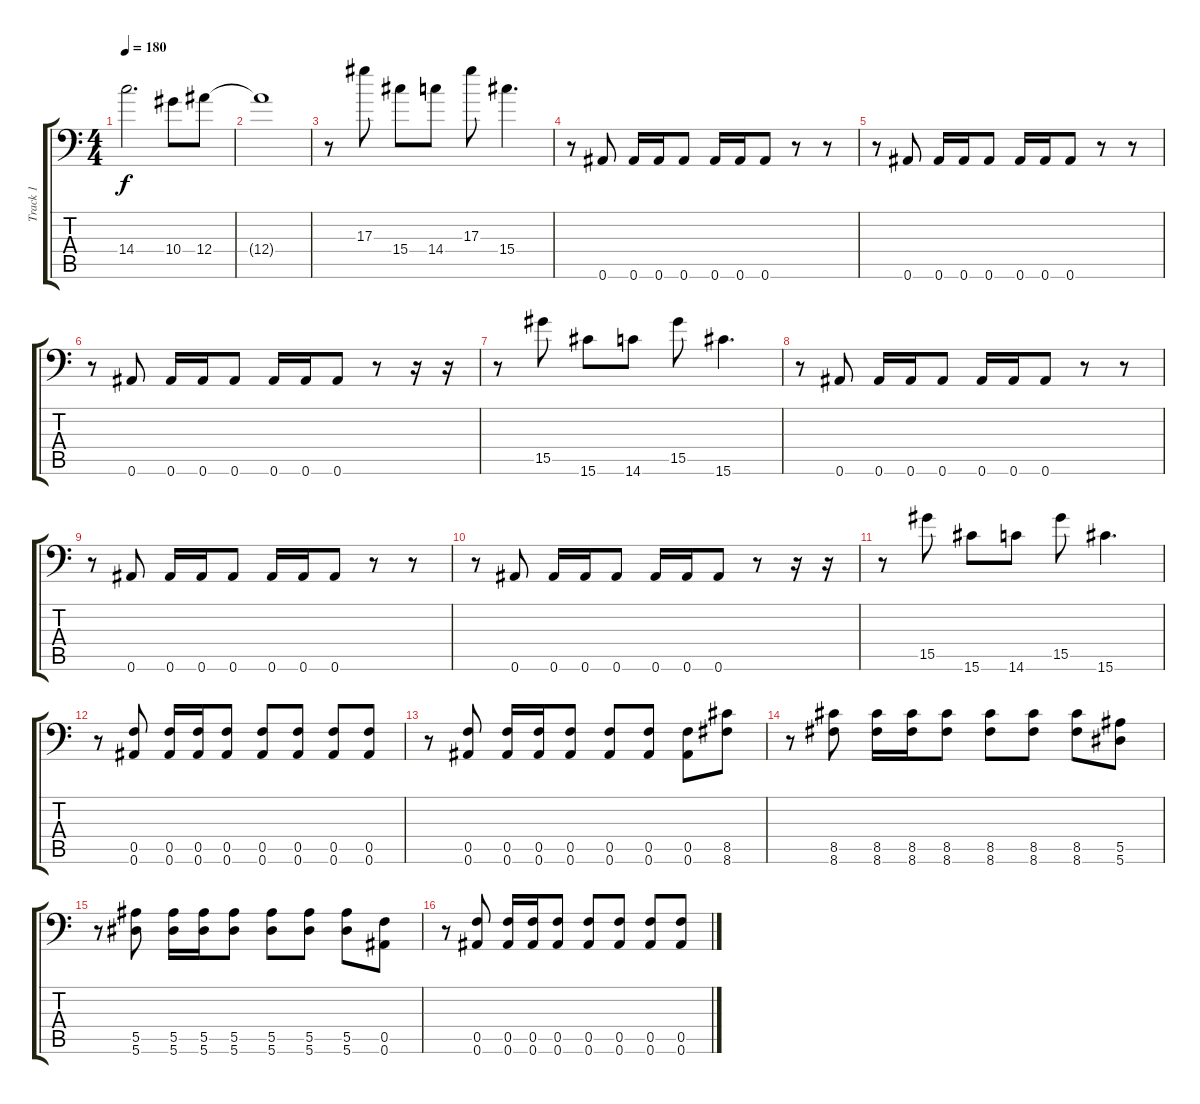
\track ("Track 1" "Track 1") {instrument overdrivenguitar}
\staff {score tabs}
\tuning (C4 G3 Eb3 Bb2 F2 Bb1) {hide}
\ts (4 4)
\tempo 180
\clef f4
\ks c
14.4{t}.2{d dy f} 10.4.8 12.4.8 |
12.4{t}.1 |
r.8 17.3.8 15.4.8 14.4.8 17.3.8 15.4.4{d} |
r.8 0.6.8 0.6.16 0.6.16 0.6.8 0.6.16 0.6.16 0.6.8 r.8 r.8 |
r.8 0.6.8 0.6.16 0.6.16 0.6.8 0.6.16 0.6.16 0.6.8 r.8 r.8 |
r.8 0.6.8 0.6.16 0.6.16 0.6.8 0.6.16 0.6.16 0.6.8 r.8 r.16 r.16 |
r.8 15.5.8 15.6.8 14.6.8 15.5.8 15.6.4{d} |
r.8 0.6.8 0.6.16 0.6.16 0.6.8 0.6.16 0.6.16 0.6.8 r.8 r.8 |
r.8 0.6.8 0.6.16 0.6.16 0.6.8 0.6.16 0.6.16 0.6.8 r.8 r.8 |
r.8 0.6.8 0.6.16 0.6.16 0.6.8 0.6.16 0.6.16 0.6.8 r.8 r.16 r.16 |
r.8 15.5.8 15.6.8 14.6.8 15.5.8 15.6.4{d} |
r.8 (0.5 0.6).8 (0.5 0.6).16 (0.5 0.6).16 (0.5 0.6).8 (0.5 0.6).8 (0.5 0.6).8 (0.5 0.6).8 (0.5 0.6).8 |
r.8 (0.5 0.6).8 (0.5 0.6).16 (0.5 0.6).16 (0.5 0.6).8 (0.5 0.6).8 (0.5 0.6).8 (0.5 0.6).8 (8.5 8.6).8 |
r.8 (8.5 8.6).8 (8.5 8.6).16 (8.5 8.6).16 (8.5 8.6).8 (8.5 8.6).8 (8.5 8.6).8 (8.5 8.6).8 (5.5 5.6).8 |
r.8 (5.5 5.6).8 (5.5 5.6).16 (5.5 5.6).16 (5.5 5.6).8 (5.5 5.6).8 (5.5 5.6).8 (5.5 5.6).8 (0.5 0.6).8 |
r.8 (0.5 0.6).8 (0.5 0.6).16 (0.5 0.6).16 (0.5 0.6).8 (0.5 0.6).8 (0.5 0.6).8 (0.5 0.6).8 (0.5 0.6).8
